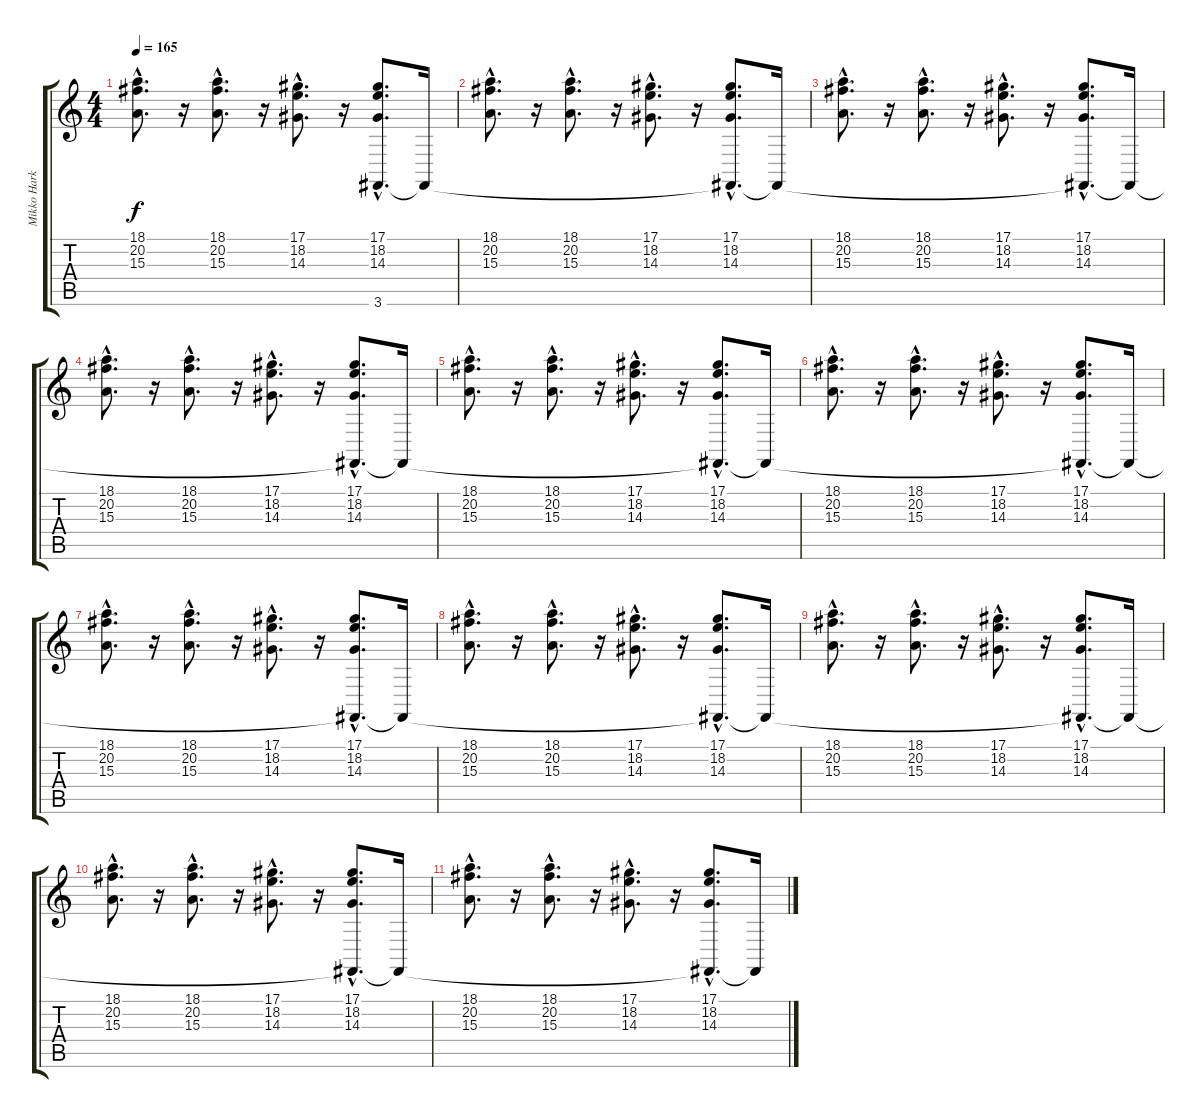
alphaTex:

\track ("Mikko Harkin" "Mikko Hark") {instrument stringensemble1}
\staff {score tabs}
\tuning (Eb4 Bb3 Gb3 Db3 Ab2 Eb2) {hide}
\ts (4 4)
\tempo 165
\clef g2
\ks c
(18.1{hac} 20.2{hac} 15.3{hac}).8{d dy f} r.16 (18.1{hac} 20.2{hac} 15.3{hac}).8{d} r.16 (17.1{hac} 18.2{hac} 14.3{hac}).8{d} r.16 (17.1{hac} 18.2{hac} 14.3{hac} 3.6{hac t}).8{d} 3.6{t}.16 |
(18.1{hac} 20.2{hac} 15.3{hac}).8{d} r.16 (18.1{hac} 20.2{hac} 15.3{hac}).8{d} r.16 (17.1{hac} 18.2{hac} 14.3{hac}).8{d} r.16 (17.1{hac} 18.2{hac} 14.3{hac} 3.6{hac t}).8{d} 3.6{t}.16 |
(18.1{hac} 20.2{hac} 15.3{hac}).8{d} r.16 (18.1{hac} 20.2{hac} 15.3{hac}).8{d} r.16 (17.1{hac} 18.2{hac} 14.3{hac}).8{d} r.16 (17.1{hac} 18.2{hac} 14.3{hac} 3.6{hac t}).8{d} 3.6{t}.16 |
(18.1{hac} 20.2{hac} 15.3{hac}).8{d} r.16 (18.1{hac} 20.2{hac} 15.3{hac}).8{d} r.16 (17.1{hac} 18.2{hac} 14.3{hac}).8{d} r.16 (17.1{hac} 18.2{hac} 14.3{hac} 3.6{hac t}).8{d} 3.6{t}.16 |
(18.1{hac} 20.2{hac} 15.3{hac}).8{d} r.16 (18.1{hac} 20.2{hac} 15.3{hac}).8{d} r.16 (17.1{hac} 18.2{hac} 14.3{hac}).8{d} r.16 (17.1{hac} 18.2{hac} 14.3{hac} 3.6{hac t}).8{d} 3.6{t}.16 |
(18.1{hac} 20.2{hac} 15.3{hac}).8{d} r.16 (18.1{hac} 20.2{hac} 15.3{hac}).8{d} r.16 (17.1{hac} 18.2{hac} 14.3{hac}).8{d} r.16 (17.1{hac} 18.2{hac} 14.3{hac} 3.6{hac t}).8{d} 3.6{t}.16 |
(18.1{hac} 20.2{hac} 15.3{hac}).8{d} r.16 (18.1{hac} 20.2{hac} 15.3{hac}).8{d} r.16 (17.1{hac} 18.2{hac} 14.3{hac}).8{d} r.16 (17.1{hac} 18.2{hac} 14.3{hac} 3.6{hac t}).8{d} 3.6{t}.16 |
(18.1{hac} 20.2{hac} 15.3{hac}).8{d} r.16 (18.1{hac} 20.2{hac} 15.3{hac}).8{d} r.16 (17.1{hac} 18.2{hac} 14.3{hac}).8{d} r.16 (17.1{hac} 18.2{hac} 14.3{hac} 3.6{hac t}).8{d} 3.6{t}.16 |
(18.1{hac} 20.2{hac} 15.3{hac}).8{d} r.16 (18.1{hac} 20.2{hac} 15.3{hac}).8{d} r.16 (17.1{hac} 18.2{hac} 14.3{hac}).8{d} r.16 (17.1{hac} 18.2{hac} 14.3{hac} 3.6{hac t}).8{d} 3.6{t}.16 |
(18.1{hac} 20.2{hac} 15.3{hac}).8{d} r.16 (18.1{hac} 20.2{hac} 15.3{hac}).8{d} r.16 (17.1{hac} 18.2{hac} 14.3{hac}).8{d} r.16 (17.1{hac} 18.2{hac} 14.3{hac} 3.6{hac t}).8{d} 3.6{t}.16 |
(18.1{hac} 20.2{hac} 15.3{hac}).8{d} r.16 (18.1{hac} 20.2{hac} 15.3{hac}).8{d} r.16 (17.1{hac} 18.2{hac} 14.3{hac}).8{d} r.16 (17.1{hac} 18.2{hac} 14.3{hac} 3.6{hac t}).8{d} 3.6{t}.16
